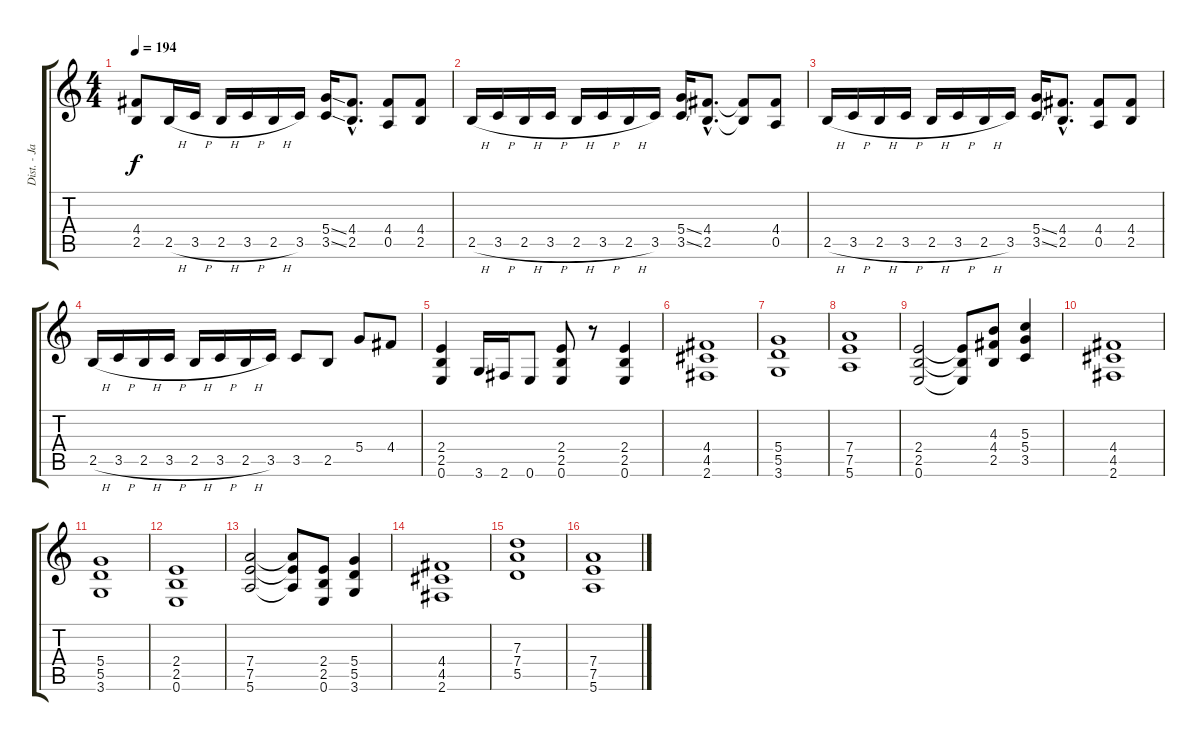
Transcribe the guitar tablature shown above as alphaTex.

\track ("Dist. - James" "Dist. - Ja") {instrument distortionguitar}
\staff {score tabs}
\tuning (E4 B3 G3 D3 A2 E2) {hide}
\ts (4 4)
\tempo 194
\clef g2
\ks c
(4.4 2.5).8{dy f} 2.5{h}.16 3.5{h}.16 2.5{h}.16 3.5{h}.16 2.5{h}.16 3.5.16 (5.4{ss} 3.5{ss}).16 (4.4{hac} 2.5{hac}).8{d} (4.4 0.5).8 (4.4 2.5).8 |
2.5{h}.16 3.5{h}.16 2.5{h}.16 3.5{h}.16 2.5{h}.16 3.5{h}.16 2.5{h}.16 3.5.16 (5.4{ss} 3.5{ss}).16 (4.4{hac} 2.5{hac}).8{d} (4.4{t} 2.5{t}).8 (4.4 0.5).8 |
2.5{h}.16 3.5{h}.16 2.5{h}.16 3.5{h}.16 2.5{h}.16 3.5{h}.16 2.5{h}.16 3.5.16 (5.4{ss} 3.5{ss}).16 (4.4{hac} 2.5{hac}).8{d} (4.4 0.5).8 (4.4 2.5).8 |
2.5{h}.16 3.5{h}.16 2.5{h}.16 3.5{h}.16 2.5{h}.16 3.5{h}.16 2.5{h}.16 3.5.16 3.5.8 2.5.8 5.4.8 4.4.8 |
(2.4 2.5 0.6).4 3.6.16 2.6.16 0.6.8 (2.4 2.5 0.6).8 r.8 (2.4 2.5 0.6).4 |
(4.4 4.5 2.6).1 |
(5.4 5.5 3.6).1 |
(7.4 7.5 5.6).1 |
(2.4 2.5 0.6).2 (2.4{t} 2.5{t} 0.6{t}).8 (4.3 4.4 2.5).8 (5.3 5.4 3.5).4 |
(4.4 4.5 2.6).1 |
(5.4 5.5 3.6).1 |
(2.4 2.5 0.6).1 |
(7.4 7.5 5.6).2 (7.4{t} 7.5{t} 5.6{t}).8 (2.4 2.5 0.6).8 (5.4 5.5 3.6).4 |
(4.4 4.5 2.6).1 |
(7.3 7.4 5.5).1 |
(7.4 7.5 5.6).1
